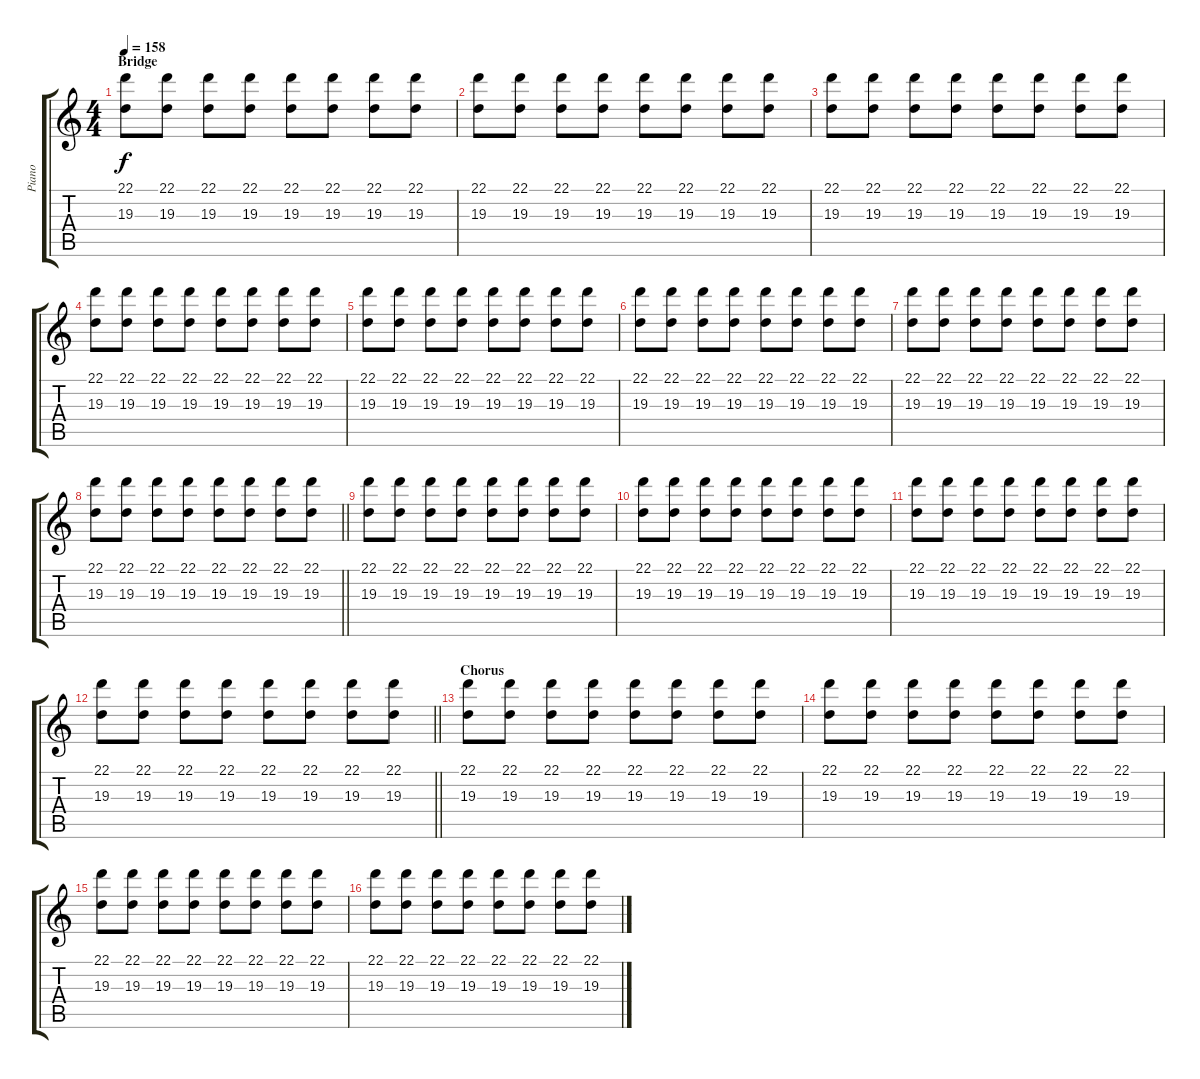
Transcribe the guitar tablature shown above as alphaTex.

\track ("Piano" "Piano") {instrument brightacousticpiano}
\staff {score tabs}
\tuning (E4 B3 G3 D3 A2 E2) {hide}
\ts (4 4)
\section ("" "Bridge")
\tempo 158
\clef g2
\ks c
(22.1 19.3).8{dy f} (22.1 19.3).8 (22.1 19.3).8 (22.1 19.3).8 (22.1 19.3).8 (22.1 19.3).8 (22.1 19.3).8 (22.1 19.3).8 |
(22.1 19.3).8 (22.1 19.3).8 (22.1 19.3).8 (22.1 19.3).8 (22.1 19.3).8 (22.1 19.3).8 (22.1 19.3).8 (22.1 19.3).8 |
(22.1 19.3).8 (22.1 19.3).8 (22.1 19.3).8 (22.1 19.3).8 (22.1 19.3).8 (22.1 19.3).8 (22.1 19.3).8 (22.1 19.3).8 |
(22.1 19.3).8 (22.1 19.3).8 (22.1 19.3).8 (22.1 19.3).8 (22.1 19.3).8 (22.1 19.3).8 (22.1 19.3).8 (22.1 19.3).8 |
(22.1 19.3).8 (22.1 19.3).8 (22.1 19.3).8 (22.1 19.3).8 (22.1 19.3).8 (22.1 19.3).8 (22.1 19.3).8 (22.1 19.3).8 |
(22.1 19.3).8 (22.1 19.3).8 (22.1 19.3).8 (22.1 19.3).8 (22.1 19.3).8 (22.1 19.3).8 (22.1 19.3).8 (22.1 19.3).8 |
(22.1 19.3).8 (22.1 19.3).8 (22.1 19.3).8 (22.1 19.3).8 (22.1 19.3).8 (22.1 19.3).8 (22.1 19.3).8 (22.1 19.3).8 |
\barLineRight lightlight
(22.1 19.3).8 (22.1 19.3).8 (22.1 19.3).8 (22.1 19.3).8 (22.1 19.3).8 (22.1 19.3).8 (22.1 19.3).8 (22.1 19.3).8 |
(22.1 19.3).8 (22.1 19.3).8 (22.1 19.3).8 (22.1 19.3).8 (22.1 19.3).8 (22.1 19.3).8 (22.1 19.3).8 (22.1 19.3).8 |
(22.1 19.3).8 (22.1 19.3).8 (22.1 19.3).8 (22.1 19.3).8 (22.1 19.3).8 (22.1 19.3).8 (22.1 19.3).8 (22.1 19.3).8 |
(22.1 19.3).8 (22.1 19.3).8 (22.1 19.3).8 (22.1 19.3).8 (22.1 19.3).8 (22.1 19.3).8 (22.1 19.3).8 (22.1 19.3).8 |
\barLineRight lightlight
(22.1 19.3).8 (22.1 19.3).8 (22.1 19.3).8 (22.1 19.3).8 (22.1 19.3).8 (22.1 19.3).8 (22.1 19.3).8 (22.1 19.3).8 |
\section ("" "Chorus")
(22.1 19.3).8 (22.1 19.3).8 (22.1 19.3).8 (22.1 19.3).8 (22.1 19.3).8 (22.1 19.3).8 (22.1 19.3).8 (22.1 19.3).8 |
(22.1 19.3).8 (22.1 19.3).8 (22.1 19.3).8 (22.1 19.3).8 (22.1 19.3).8 (22.1 19.3).8 (22.1 19.3).8 (22.1 19.3).8 |
(22.1 19.3).8 (22.1 19.3).8 (22.1 19.3).8 (22.1 19.3).8 (22.1 19.3).8 (22.1 19.3).8 (22.1 19.3).8 (22.1 19.3).8 |
(22.1 19.3).8 (22.1 19.3).8 (22.1 19.3).8 (22.1 19.3).8 (22.1 19.3).8 (22.1 19.3).8 (22.1 19.3).8 (22.1 19.3).8
